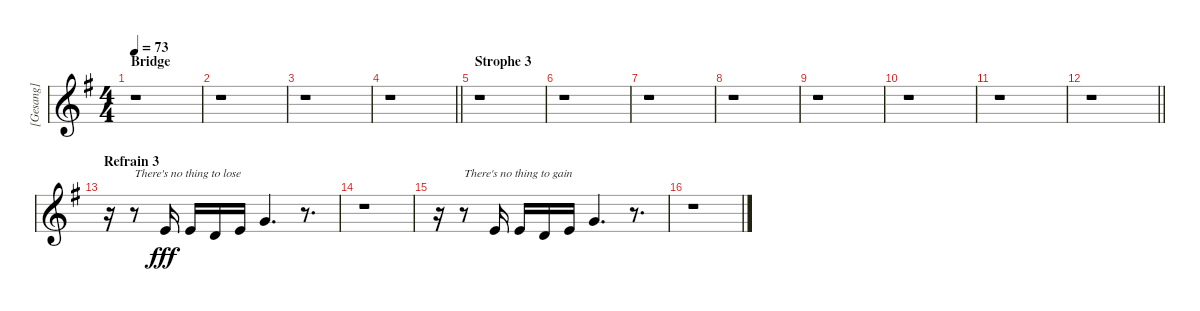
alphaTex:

\track ("[Gesang]" "[Gesang]") {instrument altosax}
\staff {score}
\tuning (E4 B3 G3 D3 A2 E2) {hide}
\ts (4 4)
\section ("" "Bridge")
\tempo 73
\clef g2
\ks eminor
r.1{dy fff} |
r.1 |
r.1 |
\barLineRight lightlight
r.1 |
\section ("" "Strophe 3")
r.1 |
r.1 |
r.1 |
r.1 |
r.1 |
r.1 |
r.1 |
\barLineRight lightlight
r.1 |
\section ("" "Refrain 3")
r.16 r.8{txt "There's no thing to lose"} 5.2.16 5.2.16 3.2.16 5.2.16 3.1.4{d} r.8{d} |
r.1 |
r.16 r.8{txt "There's no thing to gain"} 5.2.16 5.2.16 3.2.16 5.2.16 3.1.4{d} r.8{d} |
r.1
